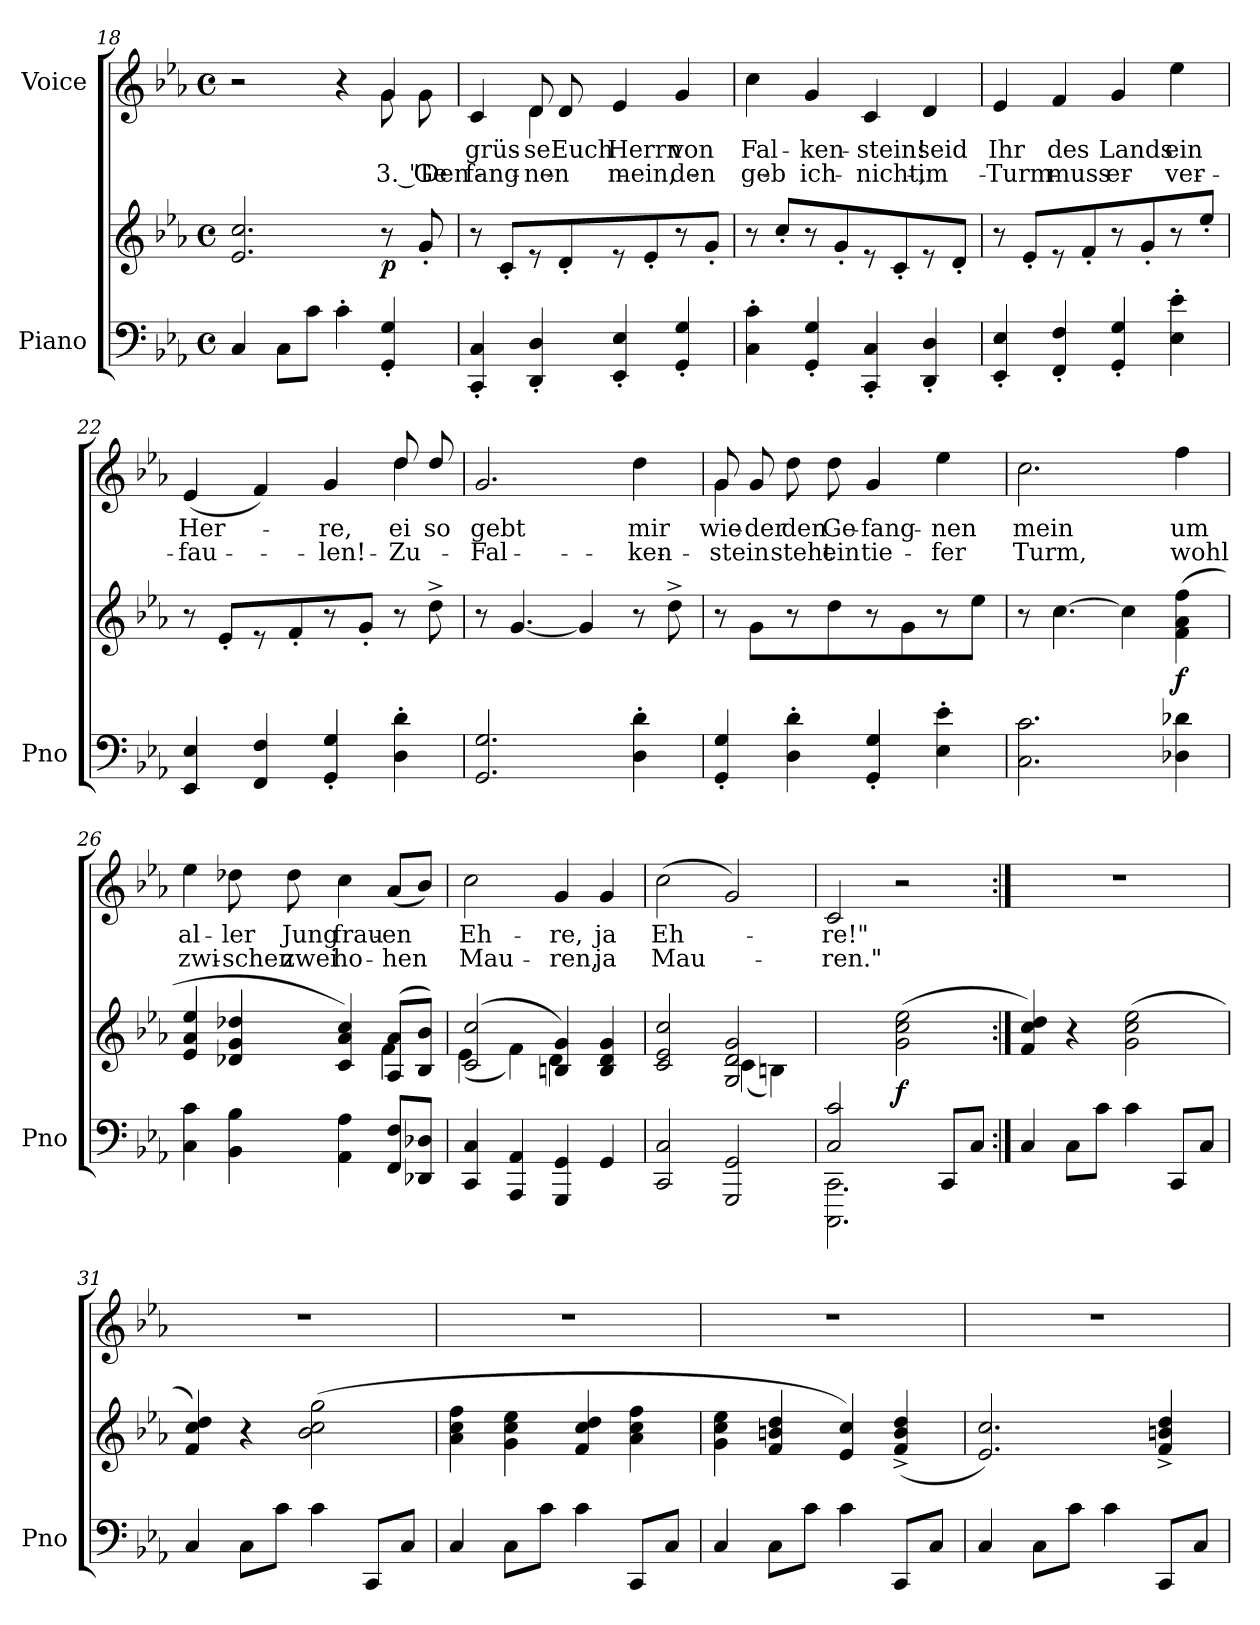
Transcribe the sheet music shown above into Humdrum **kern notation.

**kern	**kern	**dynam	**kern	**text	**text
*part2	*part2	*part2	*part1	*part1	*part1
*staff3	*staff2	*staff2/3	*staff1	*staff1	*staff1
*I"Piano	*	*	*I"Voice	*	*
*I'Pno	*	*	*	*	*
*clefF4	*clefG2	*	*clefG2	*	*
*k[b-e-a-]	*k[b-e-a-]	*	*k[b-e-a-]	*	*
*M4/4	*M4/4	*	*M4/4	*	*
*met(c)	*met(c)	*	*met(c)	*	*
=18	=18	=18	=18	=18	=18
*	*	*	*^	*	*
4C/	2.e-/ 2.cc/	.	2r	2.ryy	.	.
8C\L	.	.	.	.	.	.
8c\J	.	.	.	.	.	.
4c'\	.	.	4r	.	.	.
!	!	!LO:DY:b	!	!	!	!
4GG/' 4G/'	8r	p	4g/	8g\	.	3. "Den
.	8g'/	.	.	8g\	.	Ge -
=19	=19	=19	=19	=19	=19	=19
4CC/' 4C/'	8r	.	4c/	4ryy	grüs-	fang-
.	8c'/L	.	.	.	.	.
4DD/' 4D/'	8r	.	8d/	4d\	-se	-nen
.	8d'/	.	8d/	.	Euch	.
4EE-/' 4E-/'	8r	.	4e-/	2ryy	Herrn	mein,
.	8e-'/	.	.	.	.	.
4GG/' 4G/'	8r	.	4g/	.	von	den
.	8g'/J	.	.	.	.	.
*	*	*	*v	*v	*	*
=20	=20	=20	=20	=20	=20
4C\' 4c\'	8r	.	4cc\	Fal-	geb
.	8cc'/L	.	.	.	.
4GG/' 4G/'	8r	.	4g/	-ken-	ich
.	8g'/	.	.	.	.
4CC/' 4C/'	8r	.	4c/	-stein!	nicht,
.	8c'/	.	.	.	.
4DD/' 4D/'	8r	.	4d/	seid	im
.	8d'/J	.	.	.	.
=21	=21	=21	=21	=21	=21
4EE-/' 4E-/'	8r	.	4e-/	Ihr	Turm
.	8e-'/L	.	.	.	.
4FF/' 4F/'	8r	.	4f/	des	muss
.	8f'/	.	.	.	.
4GG/' 4G/'	8r	.	4g/	Lands	er
.	8g'/	.	.	.	.
4E-\' 4e-\'	8r	.	4ee-\	ein	ver-
.	8ee-'/J	.	.	.	.
=22	=22	=22	=22	=22	=22
*	*	*	*^	*	*
4EE-/ 4E-/	8r	.	(4e-/	2.ryy	Her-	-fau-
.	8e-'/L	.	.	.	.	.
4FF/ 4F/	8r	.	4f/)	.	.	.
.	8f'/	.	.	.	.	.
4GG/' 4G/'	8r	.	4g/	.	-re,	-len!
.	8g'/J	.	.	.	.	.
4D\' 4d\'	8r	.	8dd/	4dd\	ei	-Zu
.	8dd^\	.	8dd/	.	so	.
*	*	*	*v	*v	*	*
=23	=23	=23	=23	=23	=23
2.GG/ 2.G/	8r	.	2.g/	gebt	Fal-
.	[4.g/	.	.	.	.
.	4g/]	.	.	.	.
4D\' 4d\'	8r	.	4dd\	mir	-ken-
.	8dd^\	.	.	.	.
=24	=24	=24	=24	=24	=24
*	*	*	*^	*	*
4GG/' 4G/'	8r	.	8g/	4g\	wie-	-stein
.	8g\L	.	8g/	.	-der	.
4D\' 4d\'	8r	.	8dd\	2.ryy	den	steht
.	8dd\	.	8dd\	.	Ge-	ein
4GG/' 4G/'	8r	.	4g/	.	-fang-	tie-
.	8g\	.	.	.	.	.
4E-\' 4e-\'	8r	.	4ee-\	.	-nen	-fer
.	8ee-\J	.	.	.	.	.
*	*	*	*v	*v	*	*
=25	=25	=25	=25	=25	=25
2.C\ 2.c\	8r	.	2.cc\	mein	Turm,
.	[4.cc\	.	.	.	.
.	4cc\]	.	.	.	.
!	!	!LO:DY:b	!	!	!
4D-X\ 4d-X\	(4f\ 4a-\ 4ff\	f	4ff\	um	wohl
=26	=26	=26	=26	=26	=26
*	*^	*	*	*	*
4C\ 4c\	4e-/ 4a-/ 4ee-/	2.ryy	.	4ee-\	al-	zwi-
4BB-\ 4B-\	4d-X/ 4g/ 4dd-X/	.	.	8dd-X\	-ler	-schen
.	.	.	.	8dd-\	Jung	zwei
4AA-\ 4A-\	4c/ 4a-/ 4cc/)	.	.	4cc\	frau-	ho-
8FF/ 8F/L	(8A-/ 8a-/L	4f\	.	(8a-/L	-en	-hen
8DD-X/ 8D-X/J	8B-/ 8b-/J)	.	.	8b-/J)	.	.
=27	=27	=27	=27	=27	=27	=27
4CC/ 4C/	(2c/ 2cc/	(4e-\	.	2cc\	Eh-	Mau-
4AAA-/ 4AA-/	.	4f\)	.	.	.	.
4GGG/ 4GG/	4Bn/ 4g/)	4d\	.	4g/	-re,	-ren,
4GG/	4B/ 4d/ 4g/	4ryy	.	4g/	ja	ja
=28	=28	=28	=28	=28	=28	=28
2CC/ 2C/	2c/ 2e-/ 2cc/	2ryy	.	(2cc\	Eh-	Mau-
2GGG/ 2GG/	2G/ 2d/ 2g/	(4c\	.	2g/)	.	.
.	.	4Bn\)	.	.	.	.
*	*v	*v	*	*	*	*
=29	=29	=29	=29	=29	=29
*^	*	*	*	*	*
2C/ 2c/	2.CCC\ 2.CC\	2ryy	.	2c/	-re!"	-ren."
!	!	!	!LO:DY:b	!	!	!
2ryy	.	(2g\ 2cc\ 2ee-\	f	2r	.	.
.	8CC/L	.	.	.	.	.
.	8C/J	.	.	.	.	.
*v	*v	*	*	*	*	*
=30:|!	=30:|!	=30:|!	=30:|!	=30:|!	=30:|!
4C/	4f/ 4cc/ 4dd/)	.	1r	.	.
8C\L	4r	.	.	.	.
8c\J	.	.	.	.	.
4c\	(2g\ 2cc\ 2ee-\	.	.	.	.
8CC/L	.	.	.	.	.
8C/J	.	.	.	.	.
=31	=31	=31	=31	=31	=31
4C/	4f/ 4cc/ 4dd/)	.	1r	.	.
8C\L	4r	.	.	.	.
8c\J	.	.	.	.	.
4c\	(2b-\ 2cc\ 2gg\	.	.	.	.
8CC/L	.	.	.	.	.
8C/J	.	.	.	.	.
=32	=32	=32	=32	=32	=32
4C/	4a-\ 4cc\ 4ff\	.	1r	.	.
8C\L	4g\ 4cc\ 4ee-\	.	.	.	.
8c\J	.	.	.	.	.
4c\	4f/ 4cc/ 4dd/	.	.	.	.
8CC/L	4a-\ 4cc\ 4ff\	.	.	.	.
8C/J	.	.	.	.	.
=33	=33	=33	=33	=33	=33
4C/	4g\ 4cc\ 4ee-\	.	1r	.	.
8C\L	4f/ 4bn/ 4dd/	.	.	.	.
8c\J	.	.	.	.	.
4c\	4e-/ 4cc/)	.	.	.	.
8CC/L	(4f/^ 4b/^ 4dd/^	.	.	.	.
8C/J	.	.	.	.	.
=34	=34	=34	=34	=34	=34
4C/	2.e-/ 2.cc/)	.	1r	.	.
8C\L	.	.	.	.	.
8c\J	.	.	.	.	.
4c\	.	.	.	.	.
8CC/L	4f/^ 4bn/^ 4dd/^	.	.	.	.
8C/J	.	.	.	.	.
=	=	=	=	=	=
*-	*-	*-	*-	*-	*-
